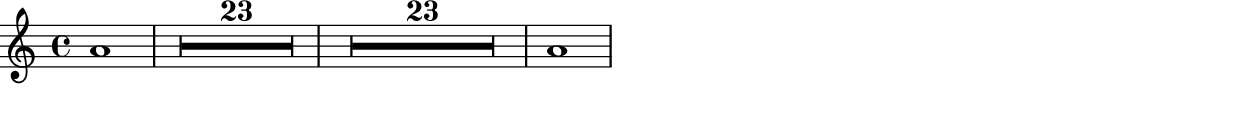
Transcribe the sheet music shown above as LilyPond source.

%% Generated by lilypond-book
%% Options: [exampleindent=10.16\mm,fragment,indent=0\mm,line-width=160\mm,paper-height=845.047\pt,paper-width=597.508\pt,papersize='(cons (* 597.508 pt) (* 845.047 pt)),quote,relative=2]
\include "lilypond-book-preamble.ly"


% ****************************************************************
% Start cut-&-pastable-section
% ****************************************************************

#(ly:set-option 'eps-box-padding 3.000000)



\paper {
  #(set-paper-size '(cons (* 597.508 pt) (* 845.047 pt)))
  indent = 0\mm
  line-width = 160\mm
  % offset the left padding, also add 1mm as lilypond creates cropped
  % images with a little space on the right
  line-width = #(- line-width (* mm  3.000000) (* mm 1))
  line-width = 160\mm - 2.0 * 10.16\mm
  % offset the left padding, also add 1mm as lilypond creates cropped
  % images with a little space on the right
  line-width = #(- line-width (* mm  3.000000) (* mm 1))
}

\layout {
  
}


\relative c''
{


% ****************************************************************
% ly snippet contents follows:
% ****************************************************************
\sourcefileline 2624
a1
\compressEmptyMeasures
R1*23
% increase the length of the rest bar
\once \override MultiMeasureRest.minimum-length = #20
R1*23
a1


% ****************************************************************
% end ly snippet
% ****************************************************************
}
